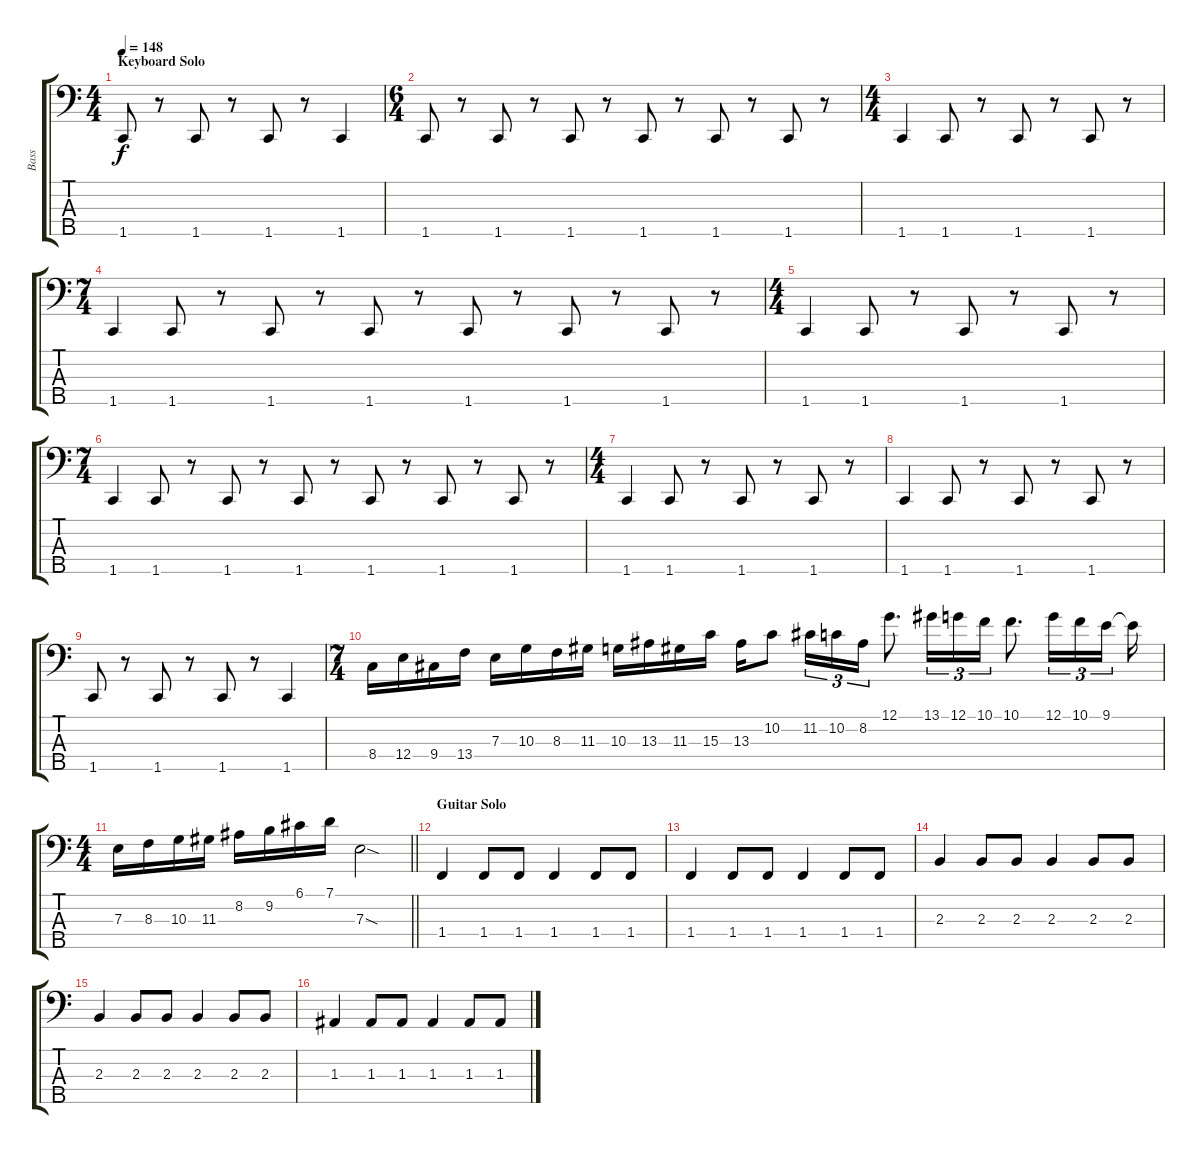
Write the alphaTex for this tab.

\track ("Bass" "Bass") {instrument electricbassfinger}
\staff {score tabs}
\tuning (G2 D2 A1 E1 B0) {hide}
\ts (4 4)
\section ("" "Keyboard Solo")
\tempo 148
\clef f4
\ks c
1.5.8{dy f} r.8 1.5.8 r.8 1.5.8 r.8 1.5.4 |
\ts (6 4)
1.5.8 r.8 1.5.8 r.8 1.5.8 r.8 1.5.8 r.8 1.5.8 r.8 1.5.8 r.8 |
\ts (4 4)
1.5.4 1.5.8 r.8 1.5.8 r.8 1.5.8 r.8 |
\ts (7 4)
1.5.4 1.5.8 r.8 1.5.8 r.8 1.5.8 r.8 1.5.8 r.8 1.5.8 r.8 1.5.8 r.8 |
\ts (4 4)
1.5.4 1.5.8 r.8 1.5.8 r.8 1.5.8 r.8 |
\ts (7 4)
1.5.4 1.5.8 r.8 1.5.8 r.8 1.5.8 r.8 1.5.8 r.8 1.5.8 r.8 1.5.8 r.8 |
\ts (4 4)
1.5.4 1.5.8 r.8 1.5.8 r.8 1.5.8 r.8 |
1.5.4 1.5.8 r.8 1.5.8 r.8 1.5.8 r.8 |
1.5.8 r.8 1.5.8 r.8 1.5.8 r.8 1.5.4 |
\ts (7 4)
8.4.16 12.4.16 9.4.16 13.4.16 7.3.16 10.3.16 8.3.16 11.3.16 10.3.16 13.3.16 11.3.16 15.3.16 13.3.16 10.2.8 11.2.16{tu (3 2)} 10.2.16{tu (3 2)} 8.2.16{tu (3 2)} 12.1.8{d} 13.1.16{tu (3 2)} 12.1.16{tu (3 2)} 10.1.16{tu (3 2)} 10.1.8{d} 12.1.16{tu (3 2)} 10.1.16{tu (3 2)} 9.1.16{tu (3 2) beam splitsecondary} 9.1{t}.16 |
\ts (4 4)
\barLineRight lightlight
7.3.16 8.3.16 10.3.16 11.3.16 8.2.16 9.2.16 6.1.16 7.1.16 7.3{sod}.2 |
\section ("" "Guitar Solo")
1.4.4 1.4.8 1.4.8 1.4.4 1.4.8 1.4.8 |
1.4.4 1.4.8 1.4.8 1.4.4 1.4.8 1.4.8 |
2.3.4 2.3.8 2.3.8 2.3.4 2.3.8 2.3.8 |
2.3.4 2.3.8 2.3.8 2.3.4 2.3.8 2.3.8 |
1.3.4 1.3.8 1.3.8 1.3.4 1.3.8 1.3.8
